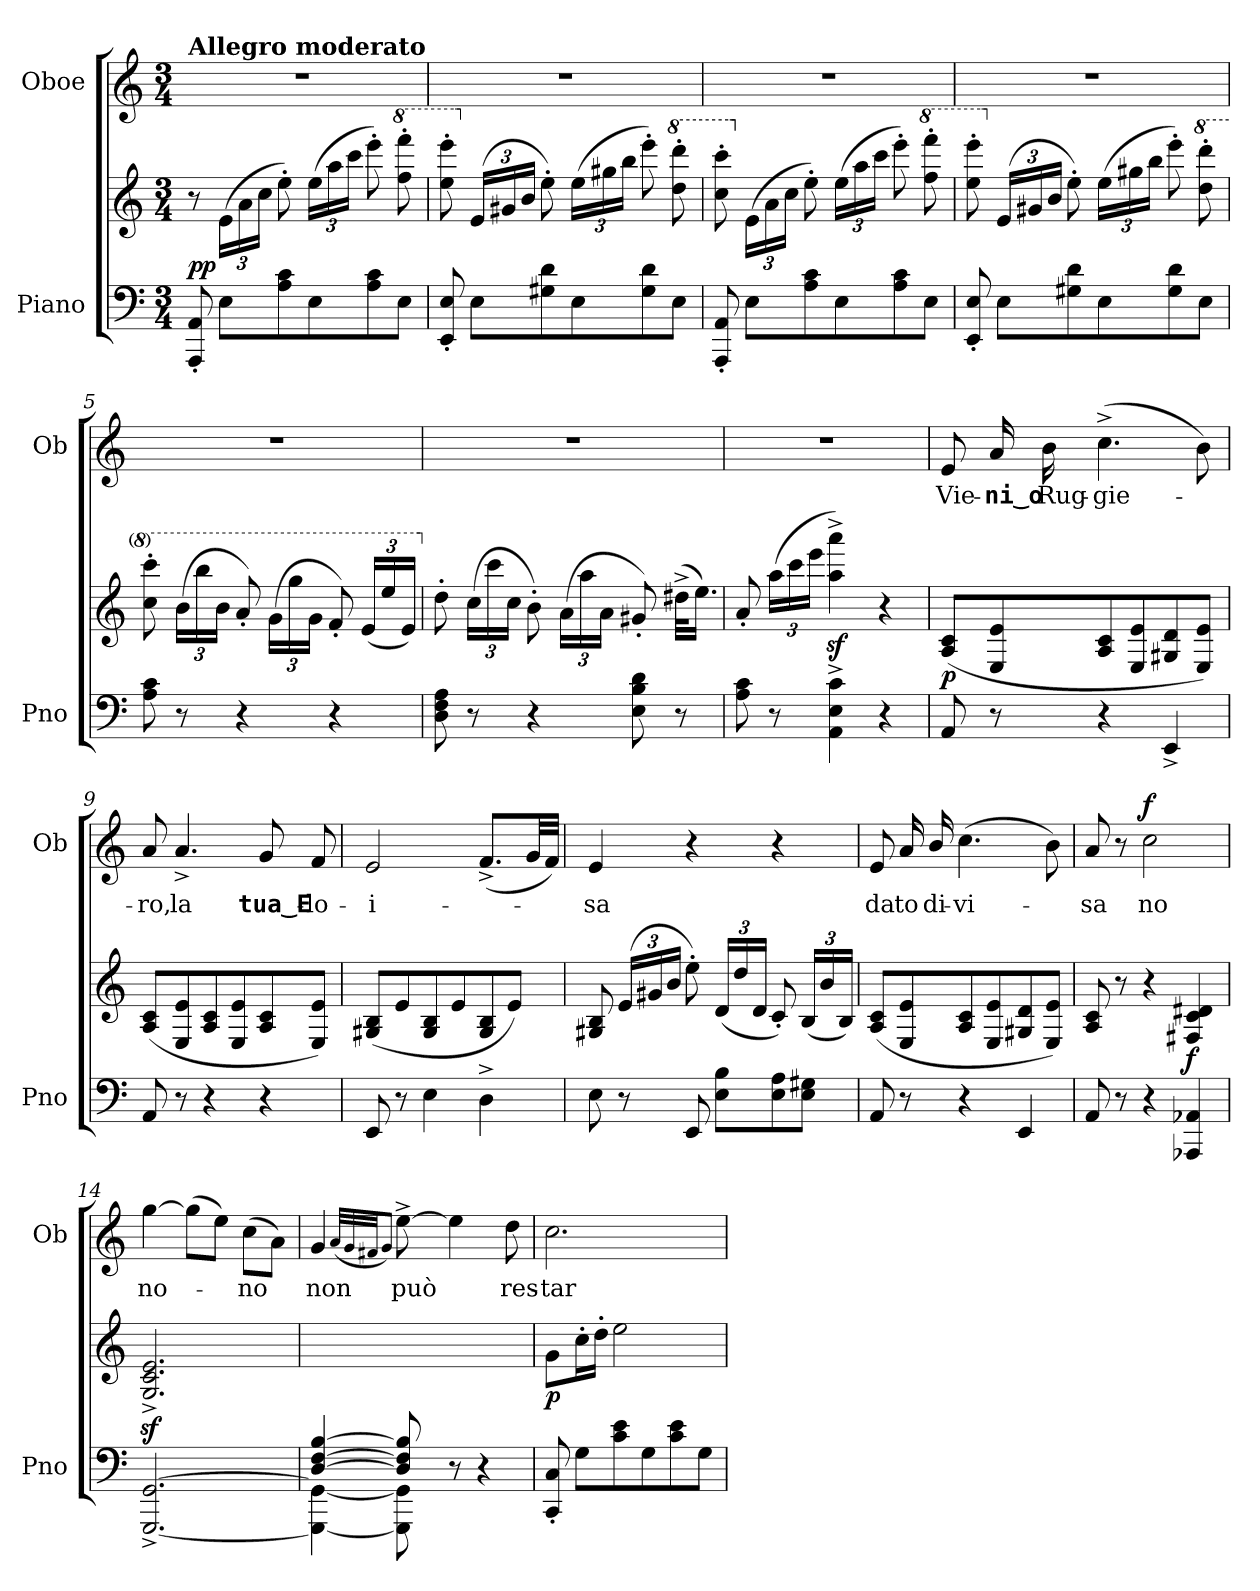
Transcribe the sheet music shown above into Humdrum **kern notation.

**kern	**kern	**dynam	**kern	**text	**dynam
*part2	*part2	*part2	*part1	*part1	*part1
*staff3	*staff2	*staff2/3	*staff1	*staff1	*staff1
*I"Piano	*	*	*I"Oboe	*	*
*I'Pno	*	*	*I'Ob	*	*
*clefF4	*clefG2	*	*clefG2	*	*
*k[]	*k[]	*	*k[]	*	*
*M3/4	*M3/4	*	*M3/4	*	*
*MM104	*MM104	*	*MM104	*	*
=1	=1	=1	=1	=1	=1
!	!	!	!LO:TX:a:B:t=Allegro moderato	!	!
!	!	!LO:DY:b	!	!	!
8AAA/' 8AA/'	8r	pp	2.r	.	.
*	*Xbrackettup	*	*	*	*
8E\L	(24e\LL	.	.	.	.
.	24a\	.	.	.	.
.	24cc\JJ	.	.	.	.
8A\ 8c\	8ee'\)	.	.	.	.
8E\	(24ee\LL	.	.	.	.
.	24aa\	.	.	.	.
.	24ccc\JJ	.	.	.	.
8A\ 8c\	8eee'\)	.	.	.	.
*	*8va	*	*	*	*
8E\J	8fff\' 8ffff\'	.	.	.	.
=2	=2	=2	=2	=2	=2
8EE/' 8E/'	8eee\' 8eeee\'	.	2.r	.	.
*	*X8va	*	*	*	*
8E\L	(24e/LL	.	.	.	.
.	24g#X/	.	.	.	.
.	24b/JJ	.	.	.	.
8G#X\ 8d\	8ee'\)	.	.	.	.
8E\	(24ee\LL	.	.	.	.
.	24gg#X\	.	.	.	.
.	24bb\JJ	.	.	.	.
8G#\ 8d\	8eee'\)	.	.	.	.
*	*8va	*	*	*	*
8E\J	8ddd\' 8dddd\'	.	.	.	.
=3	=3	=3	=3	=3	=3
8AAA/' 8AA/'	8ccc\' 8cccc\'	.	2.r	.	.
*	*X8va	*	*	*	*
8E\L	(24e\LL	.	.	.	.
.	24a\	.	.	.	.
.	24cc\JJ	.	.	.	.
8A\ 8c\	8ee'\)	.	.	.	.
8E\	(24ee\LL	.	.	.	.
.	24aa\	.	.	.	.
.	24ccc\JJ	.	.	.	.
8A\ 8c\	8eee'\)	.	.	.	.
*	*8va	*	*	*	*
8E\J	8fff\' 8ffff\'	.	.	.	.
=4	=4	=4	=4	=4	=4
8EE/' 8E/'	8eee\' 8eeee\'	.	2.r	.	.
*	*X8va	*	*	*	*
8E\L	(24e/LL	.	.	.	.
.	24g#X/	.	.	.	.
.	24b/JJ	.	.	.	.
8G#X\ 8d\	8ee'\)	.	.	.	.
8E\	(24ee\LL	.	.	.	.
.	24gg#X\	.	.	.	.
.	24bb\JJ	.	.	.	.
8G#\ 8d\	8eee'\)	.	.	.	.
*	*8va	*	*	*	*
8E\J	8ddd\' 8dddd\'	.	.	.	.
!!LO:LB:g=z
=5	=5	=5	=5	=5	=5
8A\ 8c\	8ccc\' 8cccc\'	.	2.r	.	.
8r	(24bb\LL	.	.	.	.
.	24bbb\	.	.	.	.
.	24bb\JJ	.	.	.	.
4r	8aa'/)	.	.	.	.
.	(24gg\LL	.	.	.	.
.	24ggg\	.	.	.	.
.	24gg\JJ	.	.	.	.
4r	8ff'/)	.	.	.	.
.	(24ee/LL	.	.	.	.
.	24eee/	.	.	.	.
.	24ee/JJ)	.	.	.	.
=6	=6	=6	=6	=6	=6
*	*X8va	*	*	*	*
8D\ 8F\ 8A\	8dd'\	.	2.r	.	.
8r	(24cc\LL	.	.	.	.
.	24ccc\	.	.	.	.
.	24cc\JJ	.	.	.	.
4r	8b'\)	.	.	.	.
.	(24a\LL	.	.	.	.
.	24aa\	.	.	.	.
.	24a\JJ	.	.	.	.
8E\ 8B\ 8d\	8g#X'/)	.	.	.	.
8r	(32dd#X^\KLL	.	.	.	.
.	16.ee\JJ)	.	.	.	.
=7	=7	=7	=7	=7	=7
8A\ 8c\	8a'/	.	2.r	.	.
8r	(24aa\LL	.	.	.	.
.	24ccc\	.	.	.	.
.	24eee\JJ	.	.	.	.
4AA\^ 4E\^ 4c\^	4aa\z<^ 4aaa\z<^)	.	.	.	.
4r	4r	.	.	.	.
=8	=8	=8	=8	=8	=8
!	!	!LO:DY:b	!	!LO:LY:b	!
8AA/	(8A/ 8c/L	p	8e/	Vie-	.
!	!	!	!	!LO:LY:b	!
8r	8E/ 8e/	.	16a/	-ni‿o	.
!	!	!	!	!LO:LY:b	!
.	.	.	16b\	Rug-	.
!	!	!	!	!LO:LY:b	!
4r	8A/ 8c/	.	(4.cc^\	-gie-	.
.	8E/ 8e/	.	.	.	.
4EE^/	8G#X/ 8d/	.	.	.	.
.	8E/ 8e/J)	.	8b\)	.	.
!!LO:LB:g=z
=9	=9	=9	=9	=9	=9
!	!	!	!	!LO:LY:b	!
8AA/	(8A/ 8c/L	.	8a/	-ro,	.
!	!	!	!	!LO:LY:b	!
8r	8E/ 8e/	.	4.a^>/	la	.
4r	8A/ 8c/	.	.	.	.
.	8E/ 8e/	.	.	.	.
!	!	!	!	!LO:LY:b	!
4r	8A/ 8c/	.	8g/	tua‿E-	.
!	!	!	!	!LO:LY:b	!
.	8E/ 8e/J)	.	8f/	-lo-	.
=10	=10	=10	=10	=10	=10
!	!	!	!	!LO:LY:b	!
8EE/	(8G#X/ 8B/L	.	2e/	-i-	.
8r	8e/	.	.	.	.
4E\	8G#/ 8B/	.	.	.	.
.	8e/	.	.	.	.
4D^\	8G#/ 8B/	.	(8.f^>/L	.	.
.	8e/J)	.	.	.	.
.	.	.	32g/LL	.	.
.	.	.	32f/JJJ)	.	.
=11	=11	=11	=11	=11	=11
!	!	!	!	!LO:LY:b	!
8E\	8G#X/ 8B/	.	4e/	-sa	.
8r	(24e/LL	.	.	.	.
.	24g#X/	.	.	.	.
.	24b/JJ	.	.	.	.
8EE/	8ee'\)	.	4r	.	.
8E\ 8B\L	(24d/LL	.	.	.	.
.	24dd/	.	.	.	.
.	24d/JJ	.	.	.	.
8E\ 8A\	8c'/)	.	4r	.	.
8E\ 8G#X\J	(24B/LL	.	.	.	.
.	24b/	.	.	.	.
.	24B/JJ)	.	.	.	.
=12	=12	=12	=12	=12	=12
!	!	!	!	!LO:LY:b	!
8AA/	(8A/ 8c/L	.	8e/	da	.
!	!	!	!	!LO:LY:b	!
8r	8E/ 8e/	.	16a/	to	.
!	!	!	!	!LO:LY:b	!
.	.	.	16b/	di-	.
!	!	!	!	!LO:LY:b	!
4r	8A/ 8c/	.	(4.cc\	-vi-	.
.	8E/ 8e/	.	.	.	.
4EE/	8G#X/ 8d/	.	.	.	.
.	8E/ 8e/J)	.	8b\)	.	.
=13	=13	=13	=13	=13	=13
!	!	!	!	!LO:LY:b	!
8AA/	8A/ 8c/	.	8a/	-sa	.
8r	8r	.	8r	.	.
!	!	!	!	!LO:LY:b	!LO:DY:a
4r	4r	.	2cc\	no	f
!	!	!LO:DY:b	!	!	!
4AAA-X/ 4AA-X/	4F#X/ 4c/ 4d#X/	f	.	.	.
!!LO:LB:g=z
=14	=14	=14	=14	=14	=14
!	!	!	!	!LO:LY:b	!
[2.GGG/^ [2.GG/^	(>2.G/z<^ 2.c/z<^ 2.e/z<^	.	[4gg\	no-	.
.	.	.	(8gg\L]	.	.
.	.	.	8ee\J)	.	.
!	!	!	!	!LO:LY:b	!
.	.	.	(8cc\L	-no	.
.	.	.	8a\J)	.	.
=15	=15	=15	=15	=15	=15
*^	*	*	*	*	*
!	!	!	!	!	!LO:LY:b	!
[>4D/ [>4F/ [4B/)	4GGG\_ 4GG\_	4.ryy	.	4g/	non	.
.	.	.	.	(32qa/LLL	.	.
.	.	.	.	32qg/	.	.
.	.	.	.	32qf#X/JJ	.	.
.	.	.	.	8qg/J)	.	.
!	!	!	!	!	!LO:LY:b	!
8D/] 8F/] 8B/]	8GGG\] 8GG\]	.	.	[8ee^\	può	.
4.ryy	8r	4.ryy	.	4ee\]	.	.
.	4r	.	.	.	.	.
!	!	!	!	!	!LO:LY:b	!
.	.	.	.	8dd\	res-	.
*v	*v	*	*	*	*	*
=16	=16	=16	=16	=16	=16
!	!	!LO:DY:b	!	!LO:LY:b	!
8CC/' 8C/'	8g\L	p	2.cc\	-tar	.
8G\L	16cc'\L	.	.	.	.
.	16dd'\JJ	.	.	.	.
8c\ 8e\	2ee\	.	.	.	.
8G\	.	.	.	.	.
8c\ 8e\	.	.	.	.	.
8G\J	.	.	.	.	.
=	=	=	=	=	=
*-	*-	*-	*-	*-	*-
